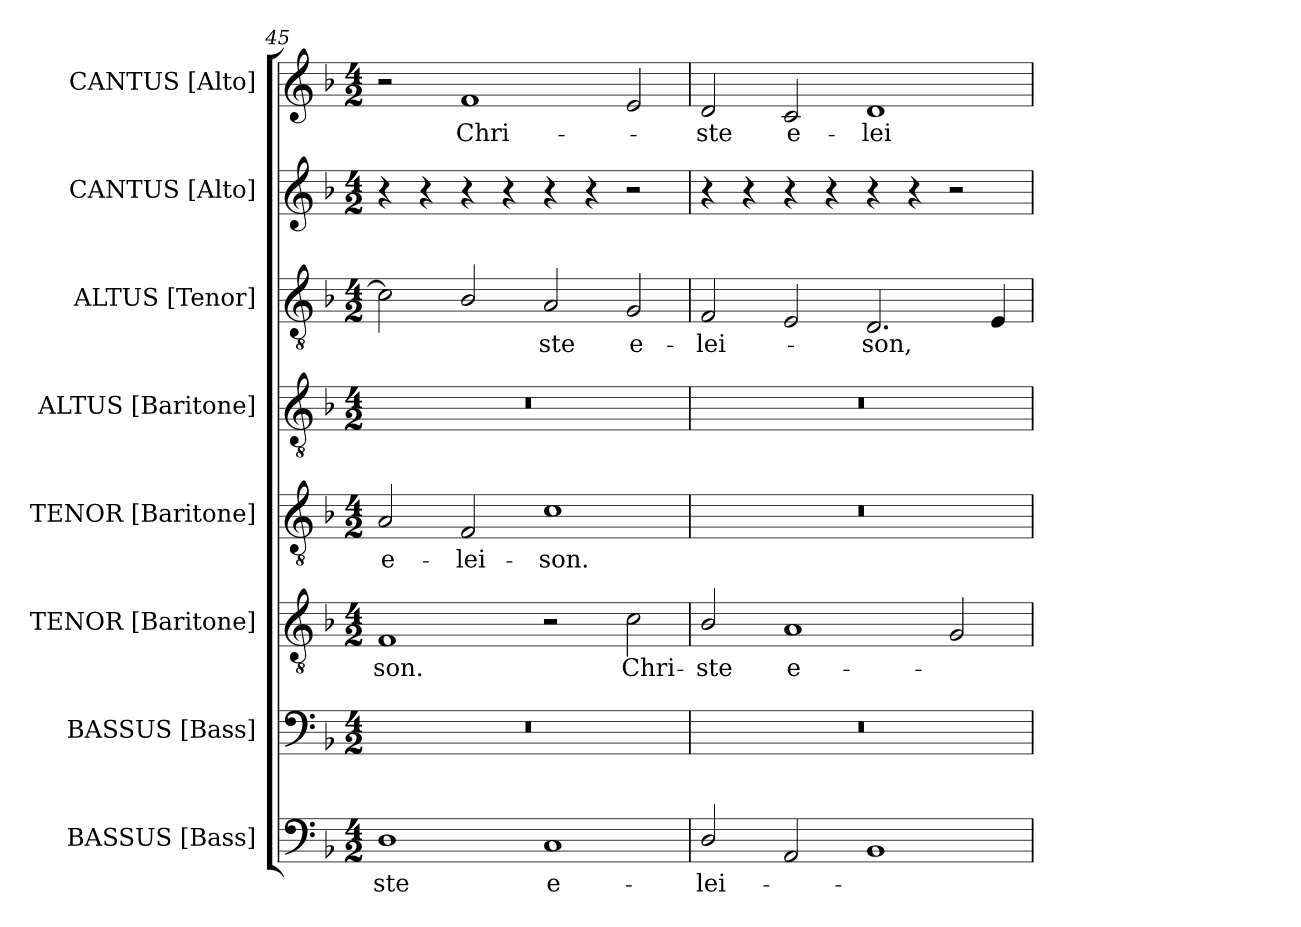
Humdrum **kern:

**kern	**text	**kern	**kern	**text	**kern	**text	**kern	**kern	**text	**kern	**kern	**text
*part8	*part8	*part7	*part6	*part6	*part5	*part5	*part4	*part3	*part3	*part2	*part1	*part1
*staff8	*staff8	*staff7	*staff6	*staff6	*staff5	*staff5	*staff4	*staff3	*staff3	*staff2	*staff1	*staff1
*I"BASSUS [Bass]	*	*I"BASSUS [Bass]	*I"TENOR [Baritone]	*	*I"TENOR [Baritone]	*	*I"ALTUS [Baritone]	*I"ALTUS [Tenor]	*	*I"CANTUS [Alto]	*I"CANTUS [Alto]	*
*I'B.	*	*I'B.	*I'Bar.	*	*I'Bar.	*	*I'Bar.	*I'T.	*	*I'A.	*I'A.	*
*clefF4	*	*clefF4	*clefGv2	*	*clefGv2	*	*clefGv2	*clefGv2	*	*clefG2	*clefG2	*
*	*	*	*ITrd7c12	*	*ITrd7c12	*	*ITrd7c12	*ITrd7c12	*	*	*	*
*k[b-]	*	*k[b-]	*k[b-]	*	*k[b-]	*	*k[b-]	*k[b-]	*	*k[b-]	*k[b-]	*
*F:	*	*F:	*F:	*	*F:	*	*F:	*F:	*	*F:	*F:	*
*M4/2	*	*M4/2	*M4/2	*	*M4/2	*	*M4/2	*M4/2	*	*M4/2	*M4/2	*
=45	=45	=45	=45	=45	=45	=45	=45	=45	=45	=45	=45	=45
!	!LO:LY:b:color=#000000	!LO:N:vis=1	!	!	!	!	!	!	!	!	!	!
!	!	!	!	!LO:LY:b:color=#000000	!	!	!	!	!	!	!	!
!	!	!	!	!	!	!LO:LY:b:color=#000000	!LO:N:vis=1	!	!	!	!	!
1Di	-ste	0r	1FFi	-son.	2AAi/	e-	0r	2Ci\]	.	4r	2r	.
.	.	.	.	.	.	.	.	.	.	4r	.	.
!	!	!	!	!	!	!LO:LY:b:color=#000000	!	!	!	!	!	!
!	!	!	!	!	!	!	!	!	!	!	!	!LO:LY:b:color=#000000
.	.	.	.	.	2FFi/	-lei-	.	2BB-i/	.	4r	1fi	Chri-
.	.	.	.	.	.	.	.	.	.	4r	.	.
!	!LO:LY:b:color=#000000	!	!	!	!	!	!	!	!	!	!	!
!	!	!	!	!	!	!LO:LY:b:color=#000000	!	!	!	!	!	!
!	!	!	!	!	!	!	!	!	!LO:LY:b:color=#000000	!	!	!
1Ci	e-	.	2r	.	1Ci	-son.	.	2AAi/	-ste	4r	.	.
.	.	.	.	.	.	.	.	.	.	4r	.	.
!	!	!	!	!LO:LY:b:color=#000000	!	!	!	!	!	!	!	!
!	!	!	!	!	!	!	!	!	!LO:LY:b:color=#000000	!	!	!
.	.	.	2Ci\	Chri-	.	.	.	2GGi/	e-	2r	2ei/	.
!!LO:LB:g=z
=46	=46	=46	=46	=46	=46	=46	=46	=46	=46	=46	=46	=46
!	!LO:LY:b:color=#000000	!LO:N:vis=1	!	!	!	!	!	!	!	!	!	!
!	!	!	!	!LO:LY:b:color=#000000	!LO:N:vis=1	!	!LO:N:vis=1	!	!	!	!	!
!	!	!	!	!	!	!	!	!	!LO:LY:b:color=#000000	!	!	!
!	!	!	!	!	!	!	!	!	!	!	!	!LO:LY:b:color=#000000
2Di/	-lei-	0r	2BB-i/	-ste	0r	.	0r	2FFi/	-lei-	4r	2di/	-ste
.	.	.	.	.	.	.	.	.	.	4r	.	.
!	!	!	!	!LO:LY:b:color=#000000	!	!	!	!	!	!	!	!
!	!	!	!	!	!	!	!	!	!	!	!	!LO:LY:b:color=#000000
2AAi/	.	.	1AAi	e-	.	.	.	2EEi/	.	4r	2ci/	e-
.	.	.	.	.	.	.	.	.	.	4r	.	.
!	!	!	!	!	!	!	!	!	!LO:LY:b:color=#000000	!	!	!
!	!	!	!	!	!	!	!	!	!	!	!	!LO:LY:b:color=#000000
1BB-i	.	.	.	.	.	.	.	2.DDi/	-son,	4r	1di	-lei-
.	.	.	.	.	.	.	.	.	.	4r	.	.
.	.	.	2GGi/	.	.	.	.	.	.	2r	.	.
.	.	.	.	.	.	.	.	4EEi/	.	.	.	.
=	=	=	=	=	=	=	=	=	=	=	=	=
*-	*-	*-	*-	*-	*-	*-	*-	*-	*-	*-	*-	*-
